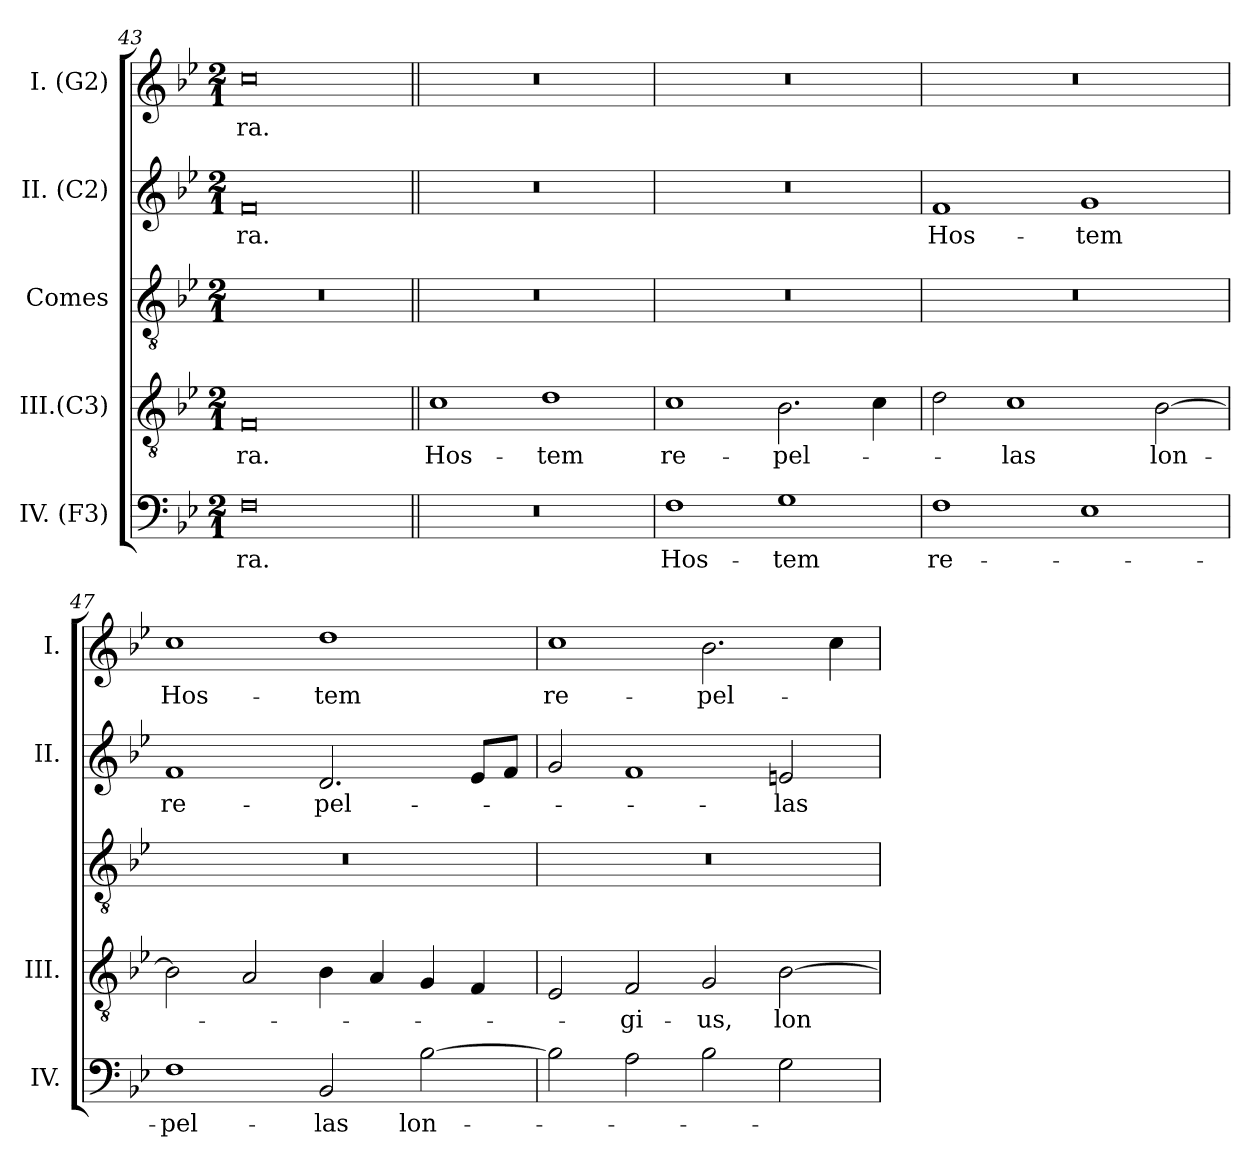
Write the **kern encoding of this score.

**kern	**text	**kern	**text	**kern	**kern	**text	**kern	**text
*part5	*part5	*part4	*part4	*part3	*part2	*part2	*part1	*part1
*staff5	*staff5	*staff4	*staff4	*staff3	*staff2	*staff2	*staff1	*staff1
*I"IV. (F3)	*	*I"III.(C3)	*	*I"Comes	*I"II. (C2)	*	*I"I. (G2)	*
*I'IV.	*	*I'III.	*	*	*I'II.	*	*I'I.	*
*clefF4	*	*clefGv2	*	*clefGv2	*clefG2	*	*clefG2	*
*	*	*ITrd7c12	*	*ITrd7c12	*ITrd7c12	*	*	*
*k[b-e-]	*	*k[b-e-]	*	*k[b-e-]	*k[b-e-]	*	*k[b-e-]	*
*B-:	*	*B-:	*	*B-:	*B-:	*	*B-:	*
*M2/1	*	*M2/1	*	*M2/1	*M2/1	*	*M2/1	*
=43	=43	=43	=43	=43	=43	=43	=43	=43
!	!LO:LY:b:color=#000000	!	!	!	!	!	!	!
!	!	!	!LO:LY:b:color=#000000	!LO:N:vis=1	!	!	!	!
!	!	!	!	!	!	!LO:LY:b:color=#000000	!	!
!	!	!	!	!	!	!	!	!LO:LY:b:color=#000000
0Fi	-ra.	0FFi	-ra.	0r	0Fi	-ra.	0cci	-ra.
!!LO:PB:g=z
=44||	=44||	=44||	=44||	=44||	=44||	=44||	=44||	=44||
!LO:N:vis=1	!	!	!	!	!	!	!	!
!	!	!	!LO:LY:b:color=#000000	!LO:N:vis=1	!LO:N:vis=1	!	!LO:N:vis=1	!
0r	.	1Ci	Hos-	0r	0r	.	0r	.
!	!	!	!LO:LY:b:color=#000000	!	!	!	!	!
.	.	1Di	-tem	.	.	.	.	.
=45	=45	=45	=45	=45	=45	=45	=45	=45
!	!LO:LY:b:color=#000000	!	!	!	!	!	!	!
!	!	!	!LO:LY:b:color=#000000	!LO:N:vis=1	!LO:N:vis=1	!	!LO:N:vis=1	!
1Fi	Hos-	1Ci	re-	0r	0r	.	0r	.
!	!LO:LY:b:color=#000000	!	!	!	!	!	!	!
!	!	!	!LO:LY:b:color=#000000	!	!	!	!	!
1Gi	-tem	2.BB-i\	-pel-	.	.	.	.	.
.	.	4Ci\	.	.	.	.	.	.
=46	=46	=46	=46	=46	=46	=46	=46	=46
!	!LO:LY:b:color=#000000	!	!	!LO:N:vis=1	!	!	!	!
!	!	!	!	!	!	!LO:LY:b:color=#000000	!LO:N:vis=1	!
1Fi	re-	2Di\	.	0r	1Fi	Hos-	0r	.
!	!	!	!LO:LY:b:color=#000000	!	!	!	!	!
.	.	1Ci	-las	.	.	.	.	.
!	!	!	!	!	!	!LO:LY:b:color=#000000	!	!
1E-i	.	.	.	.	1Gi	-tem	.	.
!	!	!	!LO:LY:b:color=#000000	!	!	!	!	!
.	.	[2BB-i\	lon-	.	.	.	.	.
=47	=47	=47	=47	=47	=47	=47	=47	=47
!	!LO:LY:b:color=#000000	!	!	!LO:N:vis=1	!	!	!	!
!	!	!	!	!	!	!LO:LY:b:color=#000000	!	!
!	!	!	!	!	!	!	!	!LO:LY:b:color=#000000
1Fi	-pel-	2BB-i\]	.	0r	1Fi	re-	1cci	Hos-
.	.	2AAi/	.	.	.	.	.	.
!	!LO:LY:b:color=#000000	!	!	!	!	!	!	!
!	!	!	!	!	!	!LO:LY:b:color=#000000	!	!
!	!	!	!	!	!	!	!	!LO:LY:b:color=#000000
2BB-i/	-las	4BB-i\	.	.	2.Di/	-pel-	1ddi	-tem
.	.	4AAi/	.	.	.	.	.	.
!	!LO:LY:b:color=#000000	!	!	!	!	!	!	!
[2B-i\	lon-	4GGi/	.	.	.	.	.	.
.	.	4FFi/	.	.	8E-i/L	.	.	.
.	.	.	.	.	8Fi/J	.	.	.
=48	=48	=48	=48	=48	=48	=48	=48	=48
!	!	!	!	!LO:N:vis=1	!	!	!	!
!	!	!	!	!	!	!	!	!LO:LY:b:color=#000000
2B-i\]	.	2EE-i/	.	0r	2Gi/	.	1cci	re-
!	!	!	!LO:LY:b:color=#000000	!	!	!	!	!
2Ai\	.	2FFi/	-gi-	.	1Fi	.	.	.
!	!	!	!LO:LY:b:color=#000000	!	!	!	!	!
!	!	!	!	!	!	!	!	!LO:LY:b:color=#000000
2B-i\	.	2GGi/	-us,	.	.	.	2.b-i\	-pel-
!	!	!	!LO:LY:b:color=#000000	!	!	!	!	!
!	!	!	!	!	!	!LO:LY:b:color=#000000	!	!
2Gi\	.	[2BB-i\	lon-	.	2Eni/	-las	.	.
.	.	.	.	.	.	.	4cci\	.
=	=	=	=	=	=	=	=	=
*-	*-	*-	*-	*-	*-	*-	*-	*-
